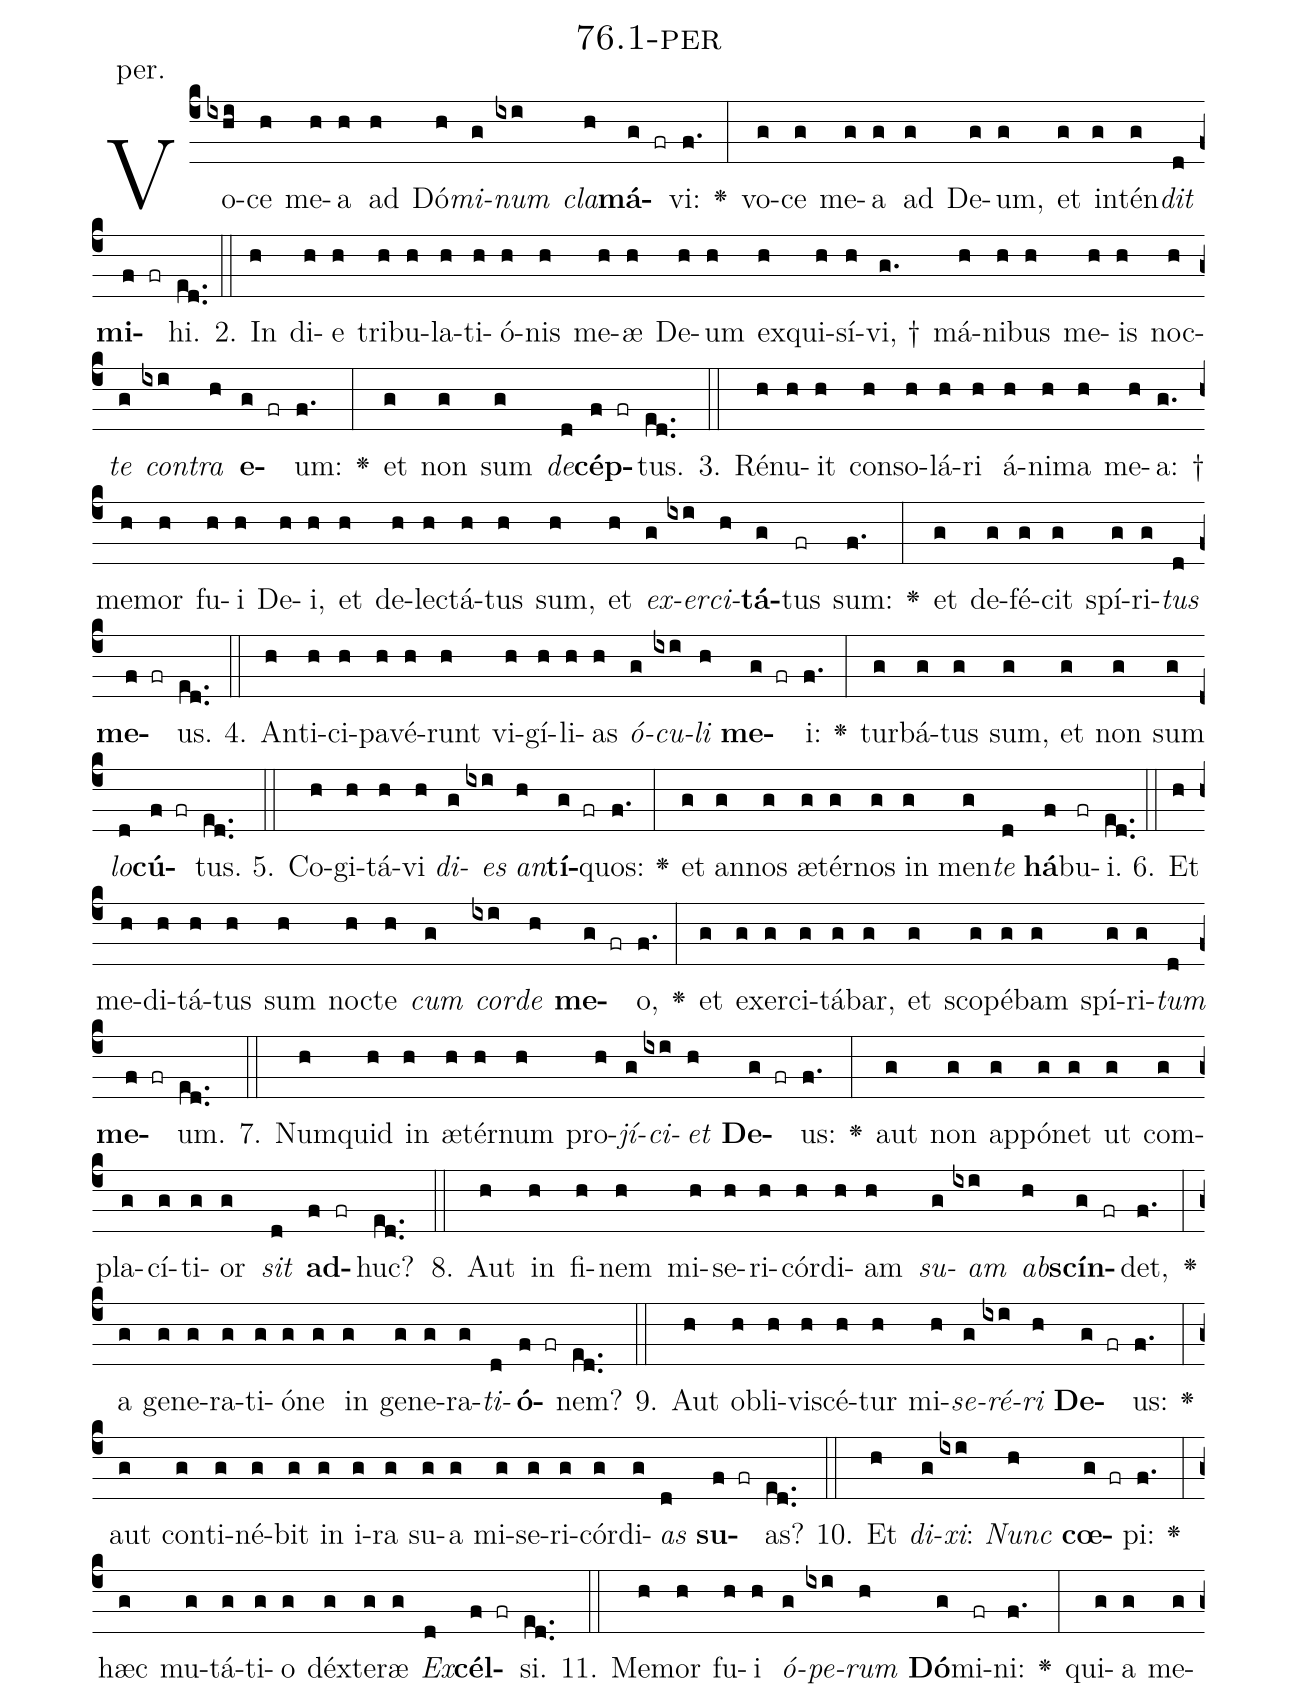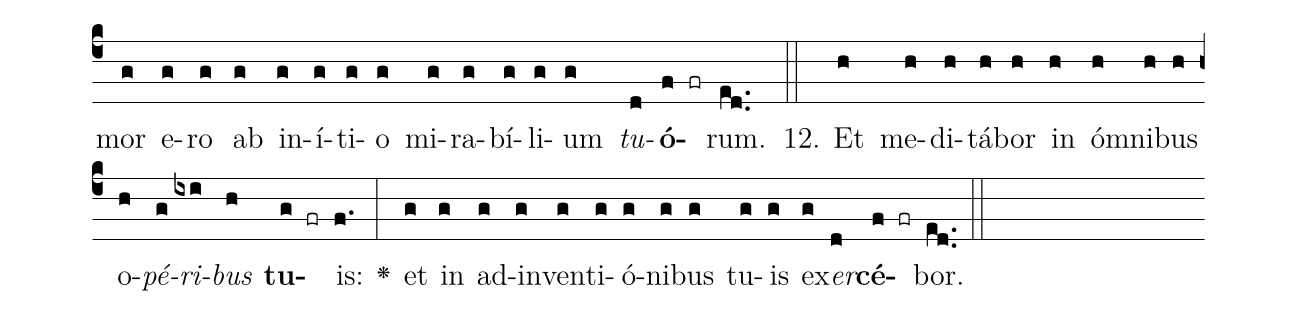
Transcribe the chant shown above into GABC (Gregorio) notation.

name: 76.1-per;
annotation: per.;
%%
(c4)Vo(ixhi)ce(h) me(h)a(h) ad(h) Dó(h)<i>mi</i>(g)<i>num</i>(ixi) <i>cla</i>(h)<b>má</b>(g fr)vi:(f.) <v>\greheightstar</v>(:) vo(g)ce(g) me(g)a(g) ad(g) De(g)um,(g) et(g) in(g)tén(g)<i>dit</i>(d) <b>mi</b>(f fr)hi.(ed..) (::)
2. In(h) di(h)e(h) tri(h)bu(h)la(h)ti(h)ó(h)nis(h) me(h)æ(h) De(h)um(h) ex(h)qui(h)sí(h)vi, †(g.) má(h)ni(h)bus(h) me(h)is(h) noc(h)<i>te</i>(g) <i>con</i>(ixi)<i>tra</i>(h) <b>e</b>(g fr)um:(f.) <v>\greheightstar</v>(:) et(g) non(g) sum(g) <i>de</i>(d)<b>cép</b>(f fr)tus.(ed..) (::)
3. Ré(h)nu(h)it(h) con(h)so(h)lá(h)ri(h) á(h)ni(h)ma(h) me(h)a: †(g.) me(h)mor(h) fu(h)i(h) De(h)i,(h) et(h) de(h)lec(h)tá(h)tus(h) sum,(h) et(h) <i>ex</i>(g)<i>er</i>(ixi)<i>ci</i>(h)<b>tá</b>(g)tus(fr) sum:(f.) <v>\greheightstar</v>(:) et(g) de(g)fé(g)cit(g) spí(g)ri(g)<i>tus</i>(d) <b>me</b>(f fr)us.(ed..) (::)
4. An(h)ti(h)ci(h)pa(h)vé(h)runt(h) vi(h)gí(h)li(h)as(h) <i>ó</i>(g)<i>cu</i>(ixi)<i>li</i>(h) <b>me</b>(g fr)i:(f.) <v>\greheightstar</v>(:) tur(g)bá(g)tus(g) sum,(g) et(g) non(g) sum(g) <i>lo</i>(d)<b>cú</b>(f fr)tus.(ed..) (::)
5. Co(h)gi(h)tá(h)vi(h) <i>di</i>(g)<i>es</i>(ixi) <i>an</i>(h)<b>tí</b>(g fr)quos:(f.) <v>\greheightstar</v>(:) et(g) an(g)nos(g) æ(g)tér(g)nos(g) in(g) men(g)<i>te</i>(d) <b>há</b>(f)bu(fr)i.(ed..) (::)
6. Et(h) me(h)di(h)tá(h)tus(h) sum(h) noc(h)te(h) <i>cum</i>(g) <i>cor</i>(ixi)<i>de</i>(h) <b>me</b>(g fr)o,(f.) <v>\greheightstar</v>(:) et(g) ex(g)er(g)ci(g)tá(g)bar,(g) et(g) sco(g)pé(g)bam(g) spí(g)ri(g)<i>tum</i>(d) <b>me</b>(f fr)um.(ed..) (::)
7. Num(h)quid(h) in(h) æ(h)tér(h)num(h) pro(h)<i>jí</i>(g)<i>ci</i>(ixi)<i>et</i>(h) <b>De</b>(g fr)us:(f.) <v>\greheightstar</v>(:) aut(g) non(g) ap(g)pó(g)net(g) ut(g) com(g)pla(g)cí(g)ti(g)or(g) <i>sit</i>(d) <b>ad</b>(f fr)huc?(ed..) (::)
8. Aut(h) in(h) fi(h)nem(h) mi(h)se(h)ri(h)cór(h)di(h)am(h) <i>su</i>(g)<i>am</i>(ixi) <i>ab</i>(h)<b>scín</b>(g fr)det,(f.) <v>\greheightstar</v>(:) a(g) ge(g)ne(g)ra(g)ti(g)ó(g)ne(g) in(g) ge(g)ne(g)ra(g)<i>ti</i>(d)<b>ó</b>(f fr)nem?(ed..) (::)
9. Aut(h) ob(h)li(h)vi(h)scé(h)tur(h) mi(h)<i>se</i>(g)<i>ré</i>(ixi)<i>ri</i>(h) <b>De</b>(g fr)us:(f.) <v>\greheightstar</v>(:) aut(g) con(g)ti(g)né(g)bit(g) in(g) i(g)ra(g) su(g)a(g) mi(g)se(g)ri(g)cór(g)di(g)<i>as</i>(d) <b>su</b>(f fr)as?(ed..) (::)
10. Et(h) <i>di</i>(g)<i>xi</i>:(ixi) <i>Nunc</i>(h) <b>cœ</b>(g fr)pi:(f.) <v>\greheightstar</v>(:) hæc(g) mu(g)tá(g)ti(g)o(g) déx(g)te(g)ræ(g) <i>Ex</i>(d)<b>cél</b>(f fr)si.(ed..) (::)
11. Me(h)mor(h) fu(h)i(h) <i>ó</i>(g)<i>pe</i>(ixi)<i>rum</i>(h) <b>Dó</b>(g)mi(fr)ni:(f.) <v>\greheightstar</v>(:) qui(g)a(g) me(g)mor(g) e(g)ro(g) ab(g) in(g)í(g)ti(g)o(g) mi(g)ra(g)bí(g)li(g)um(g) <i>tu</i>(d)<b>ó</b>(f fr)rum.(ed..) (::)
12. Et(h) me(h)di(h)tá(h)bor(h) in(h) óm(h)ni(h)bus(h) o(h)<i>pé</i>(g)<i>ri</i>(ixi)<i>bus</i>(h) <b>tu</b>(g fr)is:(f.) <v>\greheightstar</v>(:) et(g) in(g) ad(g)in(g)ven(g)ti(g)ó(g)ni(g)bus(g) tu(g)is(g) ex(g)<i>er</i>(d)<b>cé</b>(f fr)bor.(ed..) (::)
